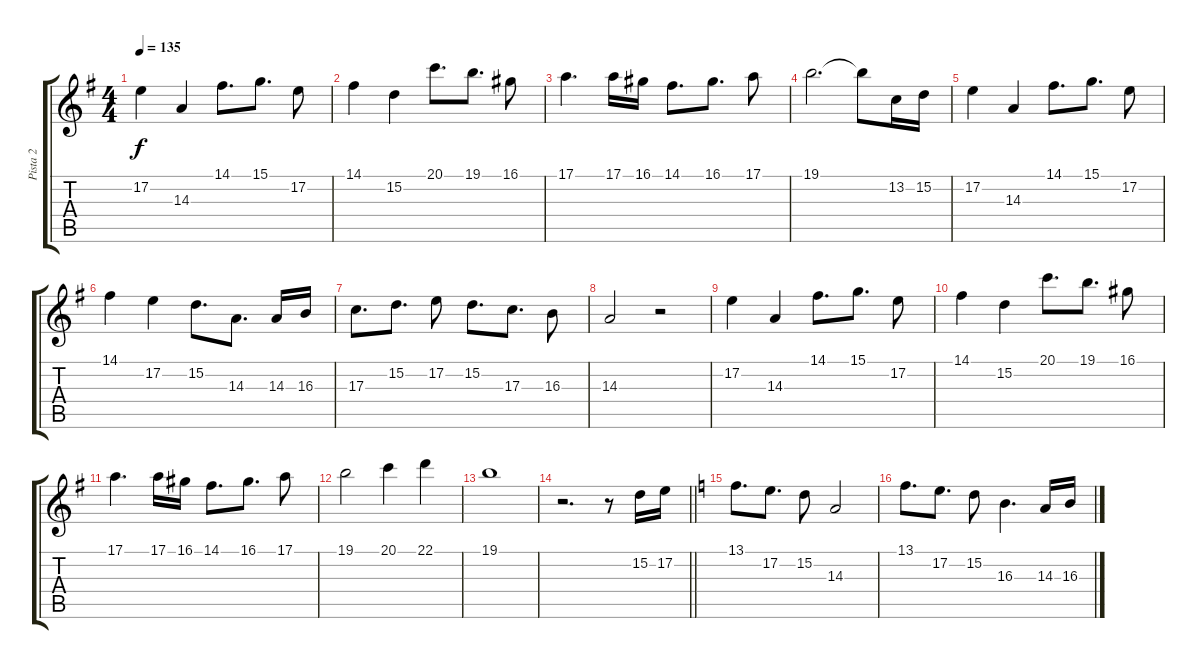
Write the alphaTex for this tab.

\track ("Pista 2" "Pista 2") {instrument stringensemble1}
\staff {score tabs}
\tuning (E4 B3 G3 D3 A2 E2) {hide}
\ts (4 4)
\tempo 135
\clef g2
\ks g
17.2.4{dy f} 14.3.4 14.1.8{d} 15.1.8{d} 17.2.8 |
14.1.4 15.2.4 20.1.8{d} 19.1.8{d} 16.1.8 |
17.1.4{d} 17.1.16 16.1.16 14.1.8{d} 16.1.8{d} 17.1.8 |
19.1.2{d} 19.1{t}.8 13.2.16 15.2.16 |
17.2.4 14.3.4 14.1.8{d} 15.1.8{d} 17.2.8 |
14.1.4 17.2.4 15.2.8{d} 14.3.8{d} 14.3.16 16.3.16 |
17.3.8{d} 15.2.8{d} 17.2.8 15.2.8{d} 17.3.8{d} 16.3.8 |
14.3.2 r.2 |
17.2.4 14.3.4 14.1.8{d} 15.1.8{d} 17.2.8 |
14.1.4 15.2.4 20.1.8{d} 19.1.8{d} 16.1.8 |
17.1.4{d} 17.1.16 16.1.16 14.1.8{d} 16.1.8{d} 17.1.8 |
19.1.2 20.1.4 22.1.4 |
19.1.1 |
\barLineRight lightlight
r.2{d} r.8 15.2.16 17.2.16 |
\ks c
13.1.8{d} 17.2.8{d} 15.2.8 14.3.2 |
13.1.8{d} 17.2.8{d} 15.2.8 16.3.4{d} 14.3.16 16.3.16
